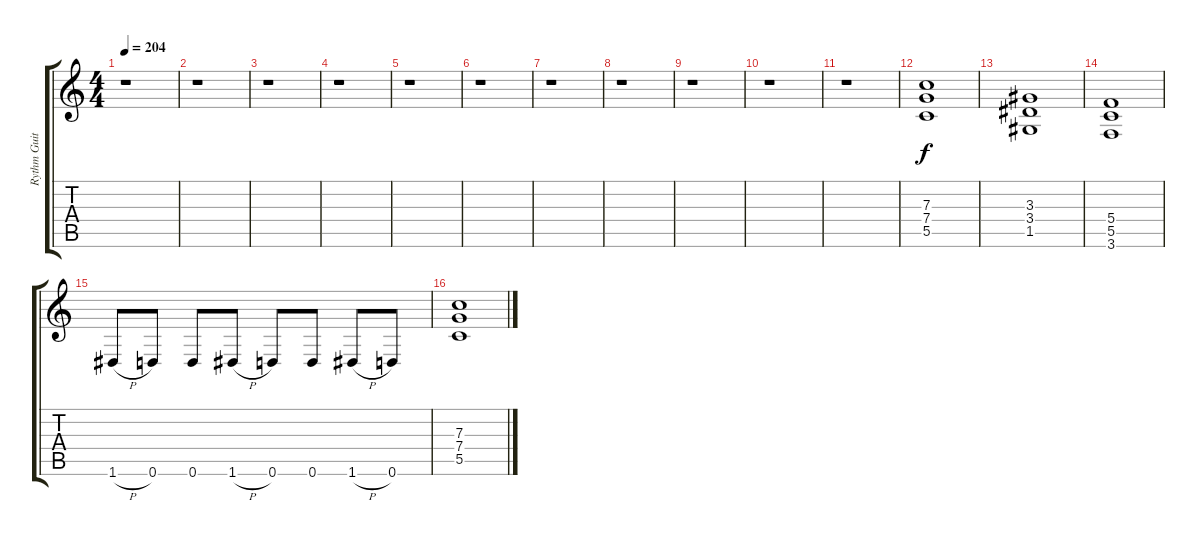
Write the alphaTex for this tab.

\track ("Rythm Guitar I" "Rythm Guit") {instrument distortionguitar}
\staff {score tabs}
\tuning (D4 A3 F3 C3 G2 D2) {hide}
\ts (4 4)
\tempo 204
\clef g2
\ks c
r.1{dy f} |
r.1 |
r.1 |
r.1 |
r.1 |
r.1 |
r.1 |
r.1 |
r.1 |
r.1 |
r.1 |
(7.3 7.4 5.5).1{volume 11} |
(3.3 3.4 1.5).1 |
(5.4 5.5 3.6).1 |
1.6{h}.8 0.6.8 0.6.8 1.6{h}.8 0.6.8 0.6.8 1.6{h}.8 0.6.8 |
(7.3 7.4 5.5).1
